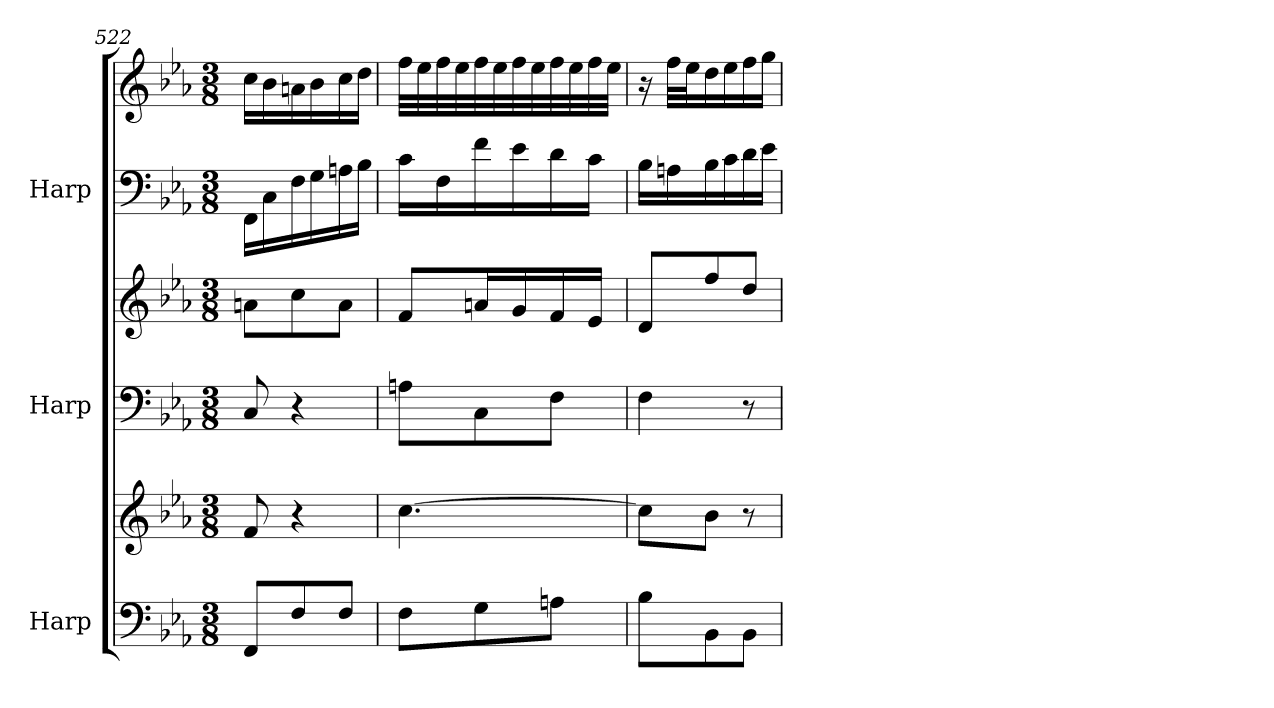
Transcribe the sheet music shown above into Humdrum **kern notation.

**kern	**kern	**kern	**kern	**kern	**kern
*part3	*part3	*part2	*part2	*part1	*part1
*staff6	*staff5	*staff4	*staff3	*staff2	*staff1
*I"Harp	*	*I"Harp	*	*I"Harp	*
*I'Hp	*	*I'Hp	*	*I'Hp	*
*clefF4	*clefG2	*clefF4	*clefG2	*clefF4	*clefG2
*k[b-e-a-]	*k[b-e-a-]	*k[b-e-a-]	*k[b-e-a-]	*k[b-e-a-]	*k[b-e-a-]
*M3/8	*M3/8	*M3/8	*M3/8	*M3/8	*M3/8
=522	=522	=522	=522	=522	=522
8FF/L	8f/	8C/	8an\L	16FF\LL	16cc\LL
.	.	.	.	16C\	16b-\
8F/	4r	4r	8cc\	16F\	16an\
.	.	.	.	16G\	16b-\
8F/J	.	.	8a\J	16An\	16cc\
.	.	.	.	16B-\JJ	16dd\JJ
=523	=523	=523	=523	=523	=523
8F\L	[4.cc\	8An\L	8f/L	16c\LL	32ff\LLL
.	.	.	.	.	32ee-\
.	.	.	.	16F\	32ff\
.	.	.	.	.	32ee-\
8G\	.	8C\	16an/L	16f\	32ff\
.	.	.	.	.	32ee-\
.	.	.	16g/	16e-\	32ff\
.	.	.	.	.	32ee-\
8An\J	.	8F\J	16f/	16d\	32ff\
.	.	.	.	.	32ee-\
.	.	.	16e-/JJ	16c\JJ	32ff\
.	.	.	.	.	32ee-\JJJ
!!LO:LB:g=z
=524	=524	=524	=524	=524	=524
8B-\L	8cc\L]	4F\	8d/L	16B-\LL	16r
.	.	.	.	16An\	32ff\LLL
.	.	.	.	.	32ee-\J
8BB-\	8b-\J	.	8ff/	16B-\	16dd\
.	.	.	.	16c\	16ee-\
8BB-\J	8r	8r	8dd/J	16d\	16ff\
.	.	.	.	16e-\JJ	16gg\JJ
=	=	=	=	=	=
*-	*-	*-	*-	*-	*-
